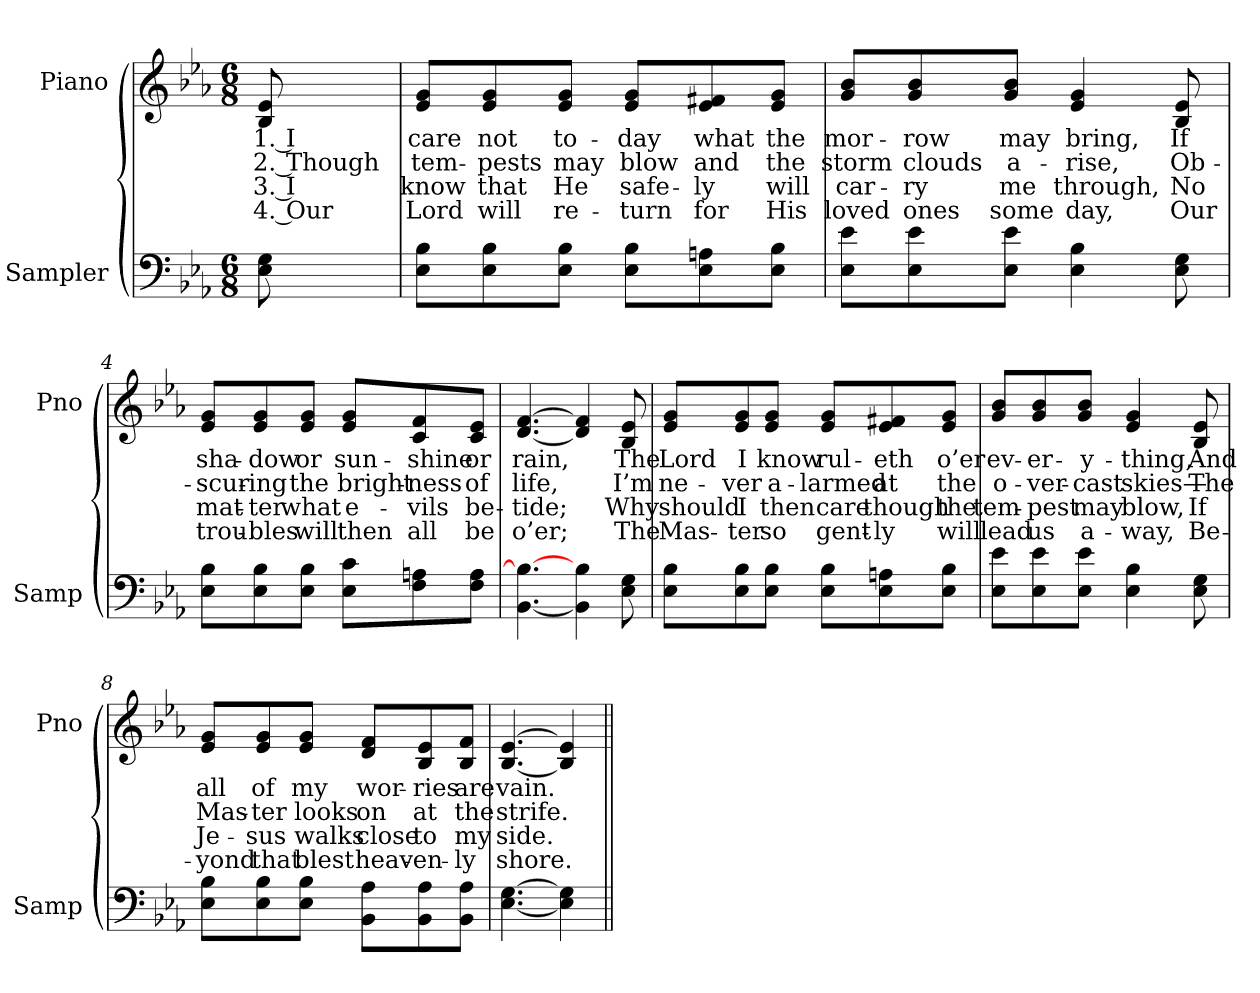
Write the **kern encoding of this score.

**kern	**text	**kern	**text	**text	**text	**text
*part2	*part2	*part1	*part1	*part1	*part1	*part1
*staff2	*staff2	*staff1	*staff1	*staff1	*staff1	*staff1
*I"Sampler	*	*I"Piano	*	*	*	*
*I'Samp	*	*I'Pno	*	*	*	*
*clefF4	*	*clefG2	*	*	*	*
*k[b-e-a-]	*	*k[b-e-a-]	*	*	*	*
*E-:	*	*E-:	*	*	*	*
*M6/8	*	*M6/8	*	*	*	*
=1	=1	=1	=1	=1	=1	=1
8E- 8G	.	8B- 8e-	1. I	2. Though	3. I	4. Our
=2	=2	=2	=2	=2	=2	=2
8E-\ 8B-\L	.	8e-/ 8g/L	care	tem-	know	Lord
8E-\ 8B-\	.	8e-/ 8g/	not	-pests	that	will
8E-\ 8B-\J	.	8e-/ 8g/J	to-	may	He	re-
8E-\ 8B-\L	.	8e-/ 8g/L	-day	blow	safe-	-turn
8E-\ 8An\	.	8e-/ 8f#X/	what	and	-ly	for
8E-\ 8B-\J	.	8e-/ 8g/J	the	the	will	His
=3	=3	=3	=3	=3	=3	=3
8E-\ 8e-\L	.	8g/ 8b-/L	mor-	storm	car-	loved
8E-\ 8e-\	.	8g/ 8b-/	-row	clouds	-ry	ones
8E-\ 8e-\J	.	8g/ 8b-/J	may	a-	me	some
4E- 4B-	.	4e- 4g	bring,	-rise,	through,	day,
8E- 8G	.	8B- 8e-	If	Ob-	No	Our
=4	=4	=4	=4	=4	=4	=4
8E-\ 8B-\L	.	8e-/ 8g/L	sha-	-scur-	mat-	trou-
8E-\ 8B-\	.	8e-/ 8g/	-dow	-ing	-ter	-bles
8E-\ 8B-\J	.	8e-/ 8g/J	or	the	what	will
8E-\ 8c\L	.	8e-/ 8g/L	sun-	bright-	e-	then
8F\ 8An\	.	8c/ 8f/	-shine	-ness	-vils	all
8F\ 8A\J	.	8c/ 8e-/J	or	of	be-	be
=5	=5	=5	=5	=5	=5	=5
[4.BB- 4.B-_	.	[4.d [4.f	rain,	life,	-tide;	o’er;
4BB-] 4B-	.	4d] 4f]	.	.	.	.
8E- 8G	.	8B- 8e-	The	I’m	Why	The
=6	=6	=6	=6	=6	=6	=6
8E-\ 8B-\L	.	8e-/ 8g/L	Lord	ne-	should	Mas-
8E-\ 8B-\	.	8e-/ 8g/	I	-ver	I	-ter
8E-\ 8B-\J	.	8e-/ 8g/J	know	a-	then	so
8E-\ 8B-\L	.	8e-/ 8g/L	rul-	-larmed	care	gent-
8E-\ 8An\	.	8e-/ 8f#X/	-eth	at	though	-ly
8E-\ 8B-\J	.	8e-/ 8g/J	o’er	the	the	will
=7	=7	=7	=7	=7	=7	=7
8E-\ 8e-\L	.	8g/ 8b-/L	ev-	o-	tem-	lead
8E-\ 8e-\	.	8g/ 8b-/	-er-	-ver-	-pest	us
8E-\ 8e-\J	.	8g/ 8b-/J	-y-	-cast	may	a-
4E- 4B-	.	4e- 4g	-thing,	skies—	blow,	-way,
8E- 8G	.	8B- 8e-	And	The	If	Be-
=8	=8	=8	=8	=8	=8	=8
8E-\ 8B-\L	.	8e-/ 8g/L	all	Mas-	Je-	-yond
8E-\ 8B-\	.	8e-/ 8g/	of	-ter	-sus	that
8E-\ 8B-\J	.	8e-/ 8g/J	my	looks	walks	blest
8BB-\ 8A-\L	.	8d/ 8f/L	wor-	on	close	heav-
8BB-\ 8A-\	.	8B-/ 8e-/	-ries	at	to	-en-
8BB-\ 8A-\J	.	8B-/ 8f/J	are	the	my	-ly
=9	=9	=9	=9	=9	=9	=9
[4.E- [4.G	.	[4.B- [4.e-	vain.	strife.	side.	shore.
4E-] 4G]	.	4B-] 4e-]	.	.	.	.
=||	=||	=||	=||	=||	=||	=||
*-	*-	*-	*-	*-	*-	*-
